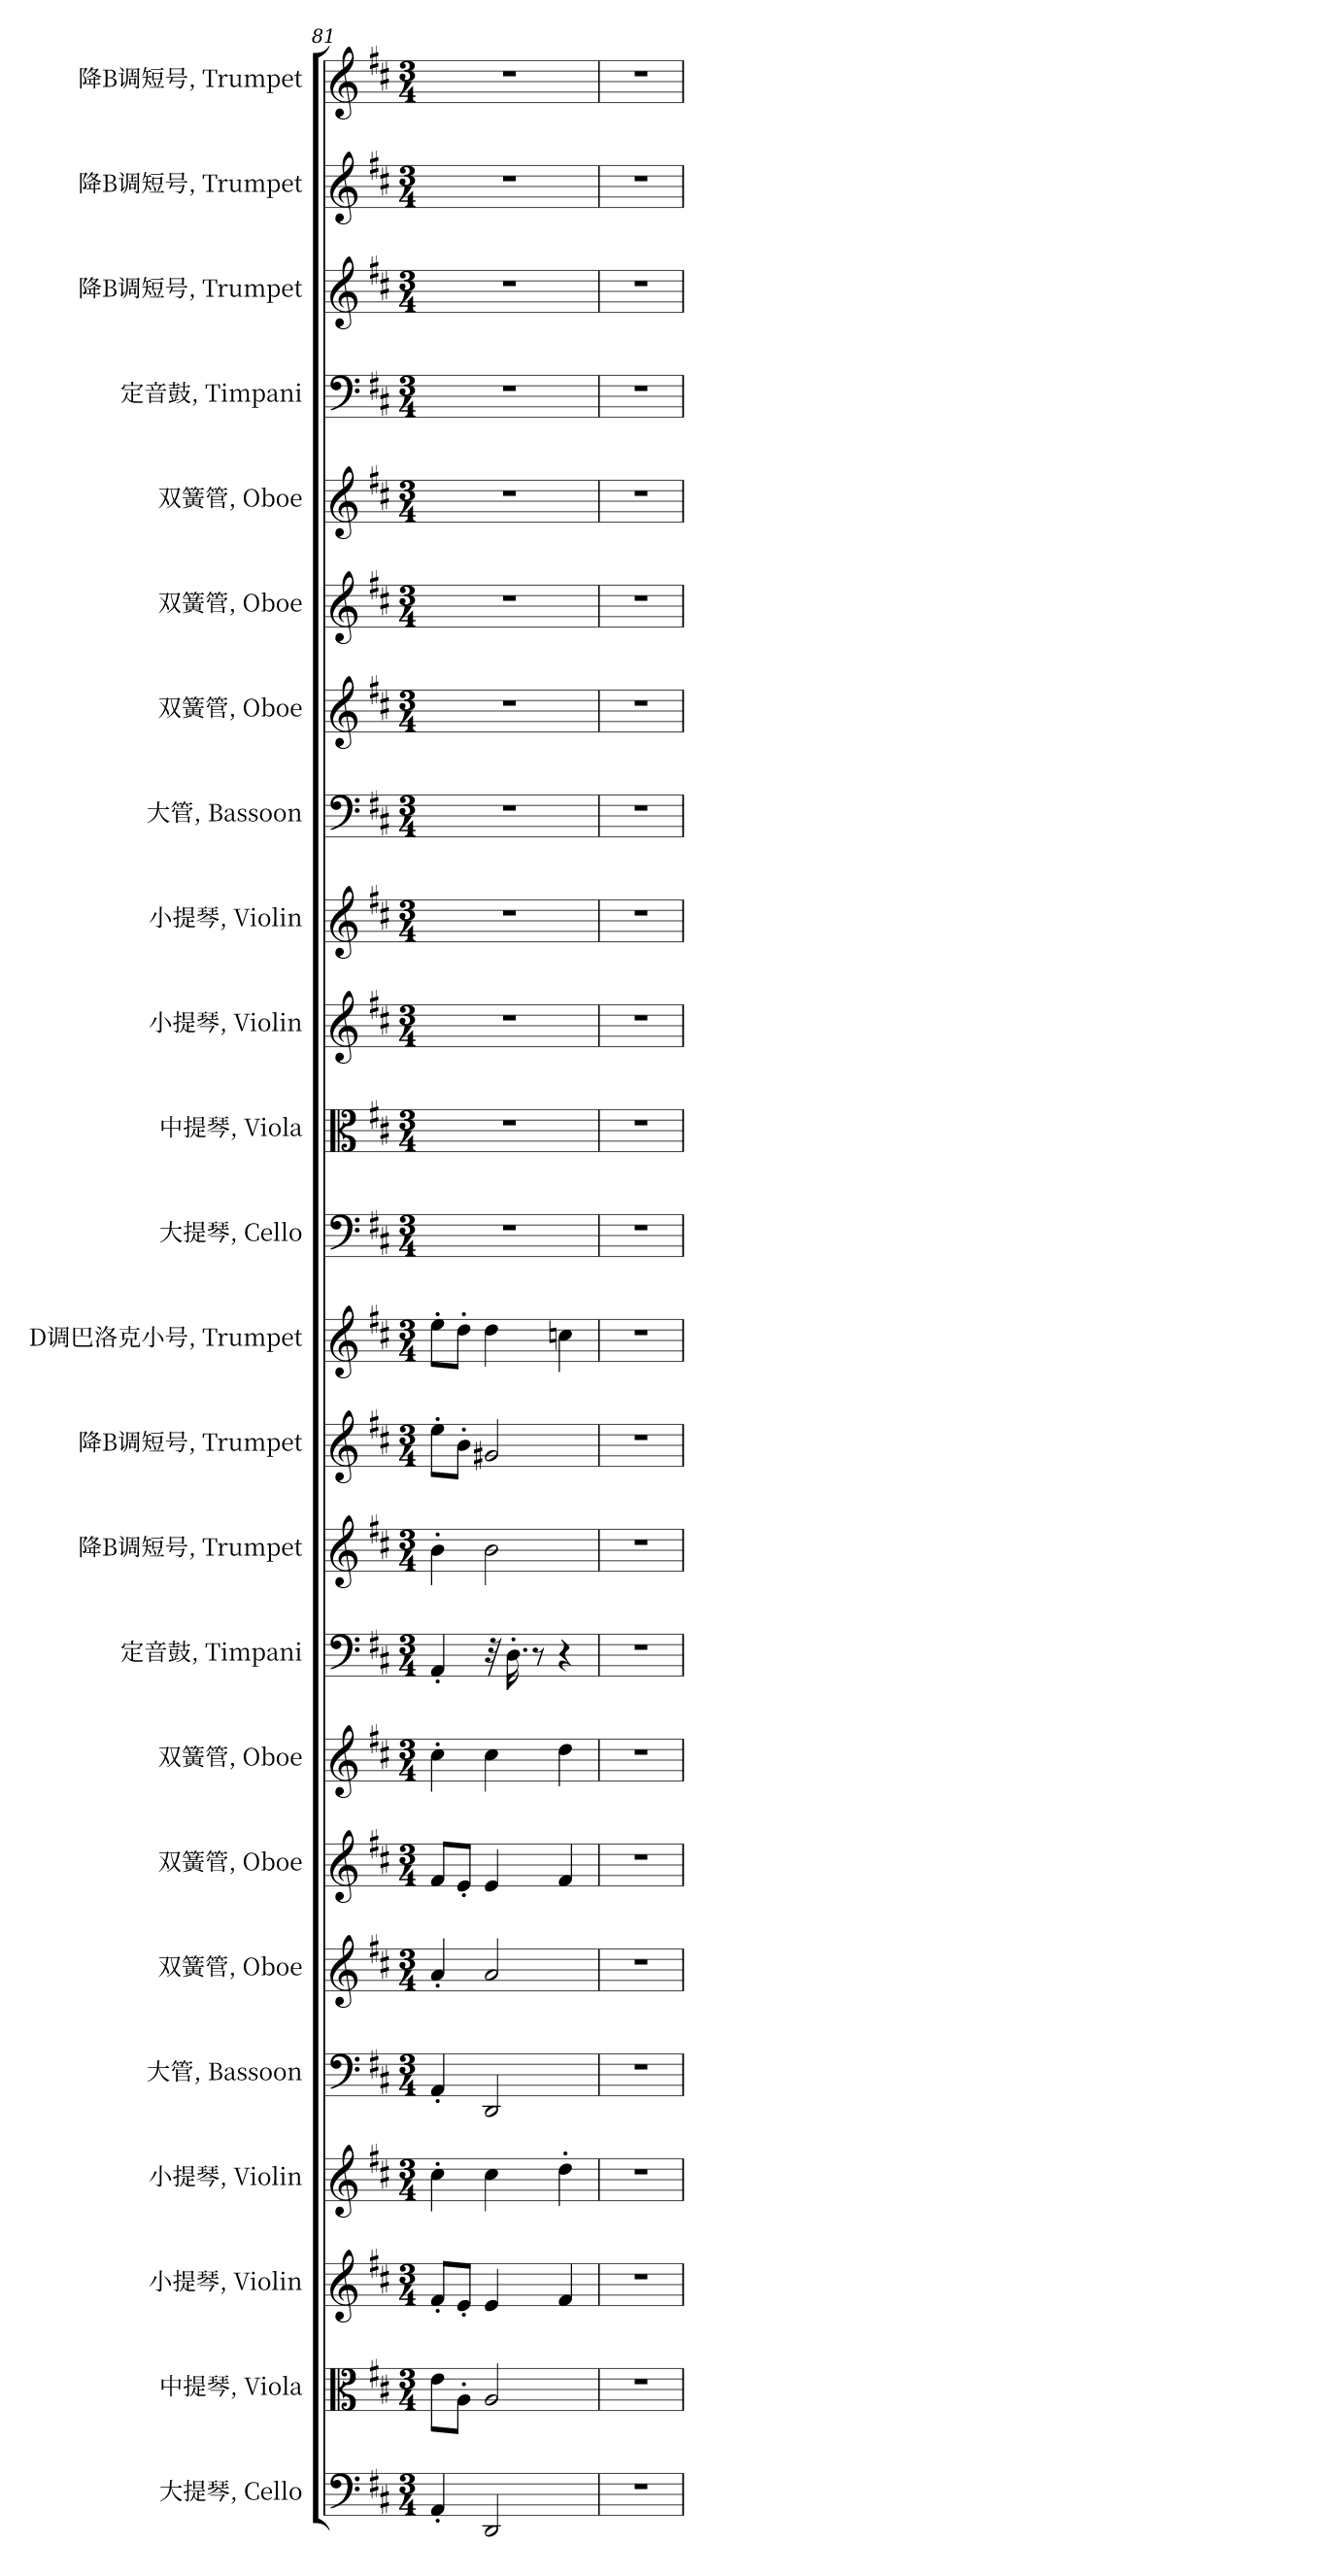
**kern	**kern	**kern	**kern	**kern	**kern	**kern	**kern	**kern	**kern	**kern	**kern	**kern	**kern	**kern	**kern	**kern	**kern	**kern	**kern	**kern	**kern	**kern	**kern
*part24	*part23	*part22	*part21	*part20	*part19	*part18	*part17	*part16	*part15	*part14	*part13	*part12	*part11	*part10	*part9	*part8	*part7	*part6	*part5	*part4	*part3	*part2	*part1
*staff24	*staff23	*staff22	*staff21	*staff20	*staff19	*staff18	*staff17	*staff16	*staff15	*staff14	*staff13	*staff12	*staff11	*staff10	*staff9	*staff8	*staff7	*staff6	*staff5	*staff4	*staff3	*staff2	*staff1
*I"大提琴, Cello	*I"中提琴, Viola	*I"小提琴, Violin	*I"小提琴, Violin	*I"大管, Bassoon	*I"双簧管, Oboe	*I"双簧管, Oboe	*I"双簧管, Oboe	*I"定音鼓, Timpani	*I"降B调短号, Trumpet	*I"降B调短号, Trumpet	*I"D调巴洛克小号, Trumpet	*I"大提琴, Cello	*I"中提琴, Viola	*I"小提琴, Violin	*I"小提琴, Violin	*I"大管, Bassoon	*I"双簧管, Oboe	*I"双簧管, Oboe	*I"双簧管, Oboe	*I"定音鼓, Timpani	*I"降B调短号, Trumpet	*I"降B调短号, Trumpet	*I"降B调短号, Trumpet
*	*I'Vla.	*I'Vln.	*I'Vln.	*I'Bsn.	*I'Ob.	*I'Ob.	*I'Ob.	*I'Timp.	*	*	*	*	*I'Vla.	*I'Vln.	*I'Vln.	*I'Bsn.	*I'Ob.	*I'Ob.	*I'Ob.	*I'Timp.	*	*	*
*clefF4	*clefC3	*clefG2	*clefG2	*clefF4	*clefG2	*clefG2	*clefG2	*clefF4	*clefG2	*clefG2	*clefG2	*clefF4	*clefC3	*clefG2	*clefG2	*clefF4	*clefG2	*clefG2	*clefG2	*clefF4	*clefG2	*clefG2	*clefG2
*	*	*	*	*	*	*	*	*	*ITrd1c2	*ITrd1c2	*ITrd-1c-2	*	*	*	*	*	*	*	*	*	*ITrd1c2	*ITrd1c2	*ITrd1c2
*k[f#c#]	*k[f#c#]	*k[f#c#]	*k[f#c#]	*k[f#c#]	*k[f#c#]	*k[f#c#]	*k[f#c#]	*k[f#c#]	*k[]	*k[]	*k[f#c#g#d#]	*k[f#c#]	*k[f#c#]	*k[f#c#]	*k[f#c#]	*k[f#c#]	*k[f#c#]	*k[f#c#]	*k[f#c#]	*k[f#c#]	*k[]	*k[]	*k[]
*M3/4	*M3/4	*M3/4	*M3/4	*M3/4	*M3/4	*M3/4	*M3/4	*M3/4	*M3/4	*M3/4	*M3/4	*M3/4	*M3/4	*M3/4	*M3/4	*M3/4	*M3/4	*M3/4	*M3/4	*M3/4	*M3/4	*M3/4	*M3/4
=81	=81	=81	=81	=81	=81	=81	=81	=81	=81	=81	=81	=81	=81	=81	=81	=81	=81	=81	=81	=81	=81	=81	=81
4AA'/	8e\L	8f#'/L	4cc#'\	4AA'/	4a'/	8f#/L	4cc#'\	4AA'/	4a'\	8dd'\L	8ff#'\L	2.r	2.r	2.r	2.r	2.r	2.r	2.r	2.r	2.r	2.r	2.r	2.r
.	8A'\J	8e'/J	.	.	.	8e'/J	.	.	.	8a'\J	8ee'\J	.	.	.	.	.	.	.	.	.	.	.	.
2DD/	2A/	4e/	4cc#\	2DD/	2a/	4e/	4cc#\	32r	2a\	2f#X/	4ee\	.	.	.	.	.	.	.	.	.	.	.	.
.	.	.	.	.	.	.	.	16.D'\	.	.	.	.	.	.	.	.	.	.	.	.	.	.	.
.	.	.	.	.	.	.	.	8r	.	.	.	.	.	.	.	.	.	.	.	.	.	.	.
.	.	4f#/	4dd'\	.	.	4f#/	4dd\	4r	.	.	4ddn\	.	.	.	.	.	.	.	.	.	.	.	.
=82	=82	=82	=82	=82	=82	=82	=82	=82	=82	=82	=82	=82	=82	=82	=82	=82	=82	=82	=82	=82	=82	=82	=82
2.r	2.r	2.r	2.r	2.r	2.r	2.r	2.r	2.r	2.r	2.r	2.r	2.r	2.r	2.r	2.r	2.r	2.r	2.r	2.r	2.r	2.r	2.r	2.r
=	=	=	=	=	=	=	=	=	=	=	=	=	=	=	=	=	=	=	=	=	=	=	=
*-	*-	*-	*-	*-	*-	*-	*-	*-	*-	*-	*-	*-	*-	*-	*-	*-	*-	*-	*-	*-	*-	*-	*-
